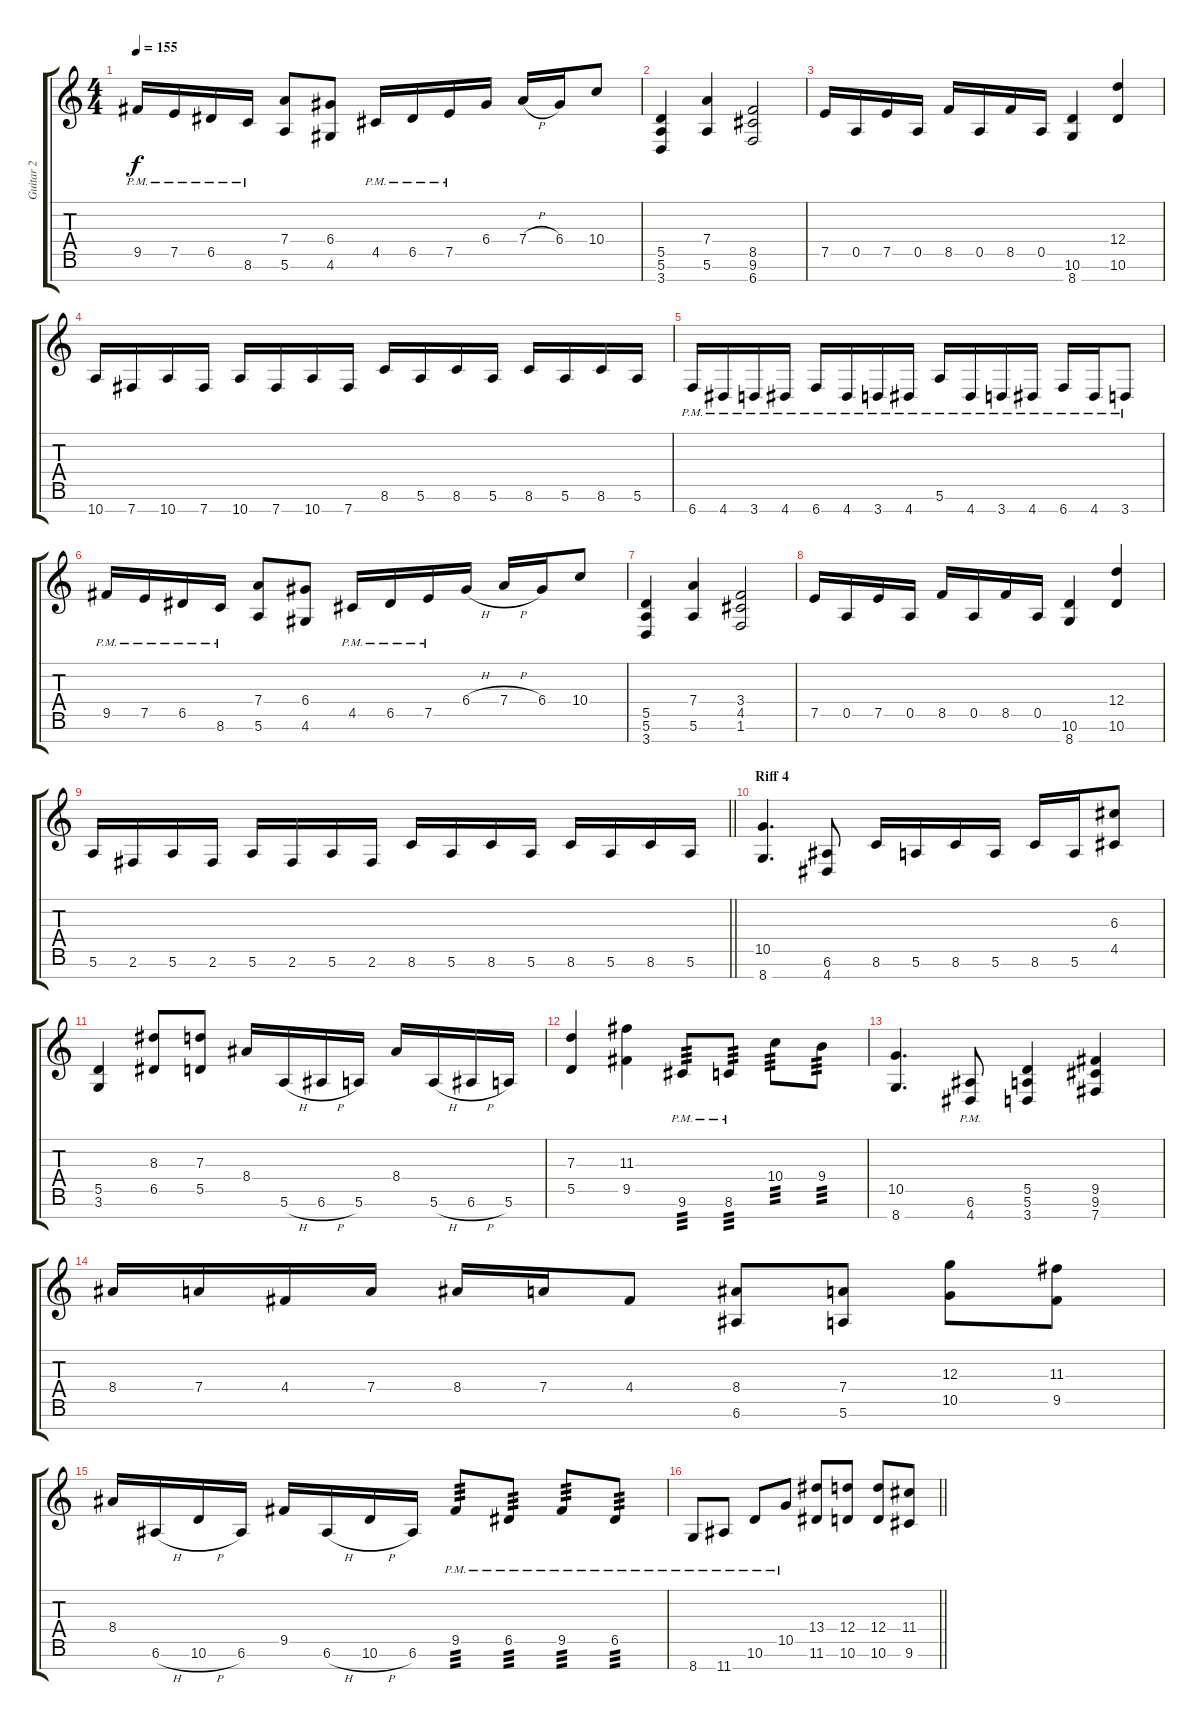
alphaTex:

\track ("Guitar 2" "Guitar 2") {instrument distortionguitar}
\staff {score tabs}
\tuning (E4 B3 G3 D3 A2 E2 B1) {hide}
\ts (4 4)
\tempo 155
\clef g2
\ks c
9.5{pm}.16{dy f} 7.5{pm}.16 6.5{pm}.16 8.6{pm}.16 (7.4 5.6).8 (6.4 4.6).8 4.5{pm}.16 6.5{pm}.16 7.5{pm}.16 6.4.16 7.4{h}.16 6.4.16 10.4.8 |
(5.5 5.6 3.7).4 (7.4 5.6).4 (8.5 9.6 6.7).2 |
7.5.16 0.5.16 7.5.16 0.5.16 8.5.16 0.5.16 8.5.16 0.5.16 (10.6 8.7).4 (12.4 10.6).4 |
10.7.16 7.7.16 10.7.16 7.7.16 10.7.16 7.7.16 10.7.16 7.7.16 8.6.16 5.6.16 8.6.16 5.6.16 8.6.16 5.6.16 8.6.16 5.6.16 |
6.7{pm}.16 4.7{pm}.16 3.7{pm}.16 4.7{pm}.16 6.7{pm}.16 4.7{pm}.16 3.7{pm}.16 4.7{pm}.16 5.6{pm}.16 4.7{pm}.16 3.7{pm}.16 4.7{pm}.16 6.7{pm}.16 4.7{pm}.16 3.7{pm}.8 |
9.5{pm}.16 7.5{pm}.16 6.5{pm}.16 8.6{pm}.16 (7.4 5.6).8 (6.4 4.6).8 4.5{pm}.16 6.5{pm}.16 7.5{pm}.16 6.4{h}.16 7.4{h}.16 6.4.16 10.4.8 |
(5.5 5.6 3.7).4 (7.4 5.6).4 (3.4 4.5 1.6).2 |
7.5.16 0.5.16 7.5.16 0.5.16 8.5.16 0.5.16 8.5.16 0.5.16 (10.6 8.7).4 (12.4 10.6).4 |
\barLineRight lightlight
5.6.16 2.6.16 5.6.16 2.6.16 5.6.16 2.6.16 5.6.16 2.6.16 8.6.16 5.6.16 8.6.16 5.6.16 8.6.16 5.6.16 8.6.16 5.6.16 |
\section ("" "Riff 4")
(10.5 8.7).4{d} (6.6 4.7).8 8.6.16 5.6.16 8.6.16 5.6.16 8.6.16 5.6.16 (6.3 4.5).8 |
(5.5 3.6).4 (8.3 6.5).8 (7.3 5.5).8 8.4.16 5.6{h}.16 6.6{h}.16 5.6.16 8.4.16 5.6{h}.16 6.6{h}.16 5.6.16 |
(7.3 5.5).4 (11.3 9.5).4 9.6{pm}.8{tp 3} 8.6{pm}.8{tp 3} 10.4.8{tp 3} 9.4.8{tp 3} |
(10.5 8.7).4{d} (6.6{pm} 4.7{pm}).8 (5.5 5.6 3.7).4 (9.5 9.6 7.7).4 |
8.4.16 7.4.16 4.4.16 7.4.16 8.4.16 7.4.16 4.4.8 (8.4 6.6).8 (7.4 5.6).8 (12.3 10.5).8 (11.3 9.5).8 |
8.4.16 6.6{h}.16 10.6{h}.16 6.6.16 9.5.16 6.6{h}.16 10.6{h}.16 6.6.16 9.5{pm}.8{tp 3} 6.5{pm}.8{tp 3} 9.5{pm}.8{tp 3} 6.5{pm}.8{tp 3} |
\barLineRight lightlight
8.7{pm}.8 11.7{pm}.8 10.6{pm}.8 10.5{pm}.8 (13.4 11.6).8 (12.4 10.6).8 (12.4 10.6).8 (11.4 9.6).8
